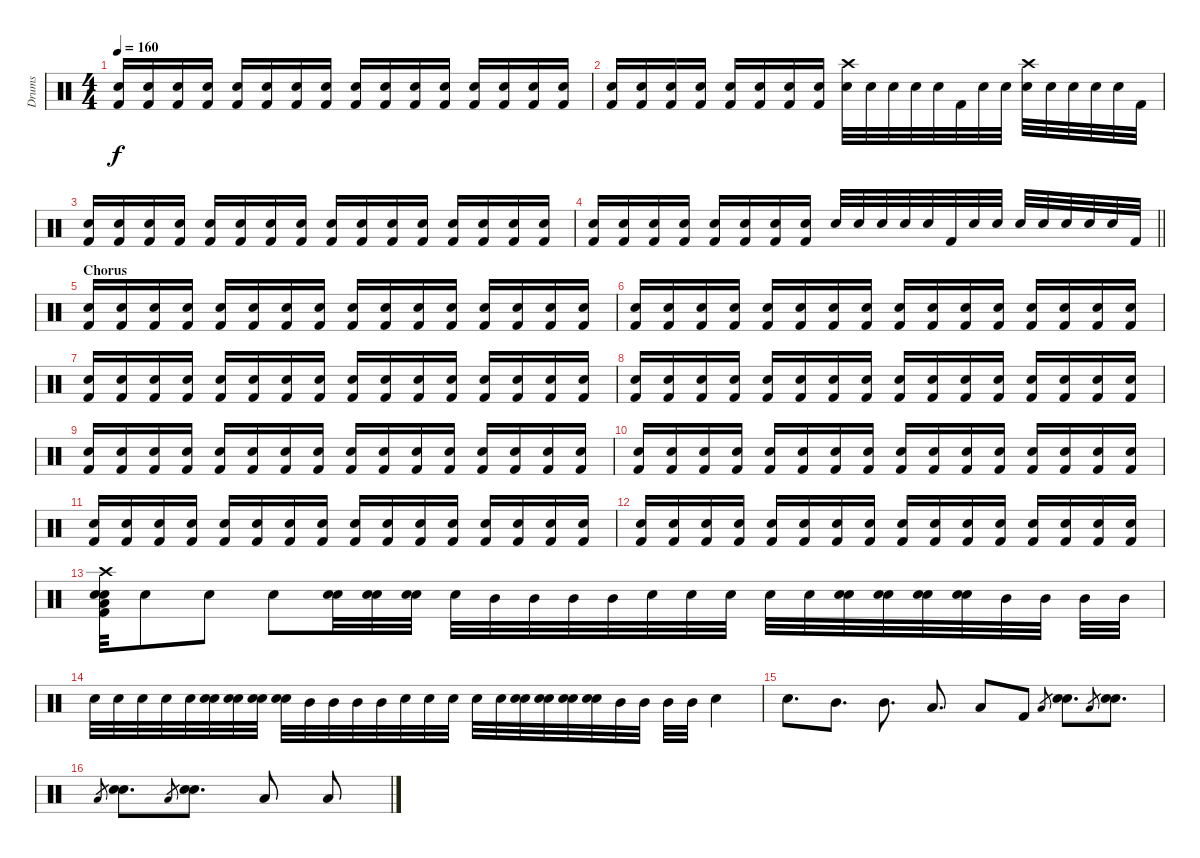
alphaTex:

\track ("Drums" "Drums") {instrument percussion}
\staff {score}
\articulation defaults
\ts (4 4)
\tempo 160
\clef neutral
\ks c
("Electric Snare (hit)" "Kick (hit) 2").16{dy f} ("Snare (hit) 2" "Kick (hit) 2").16 ("Electric Snare (hit)" "Kick (hit) 2").16 ("Snare (hit) 2" "Kick (hit) 2").16 ("Electric Snare (hit)" "Kick (hit) 2").16 ("Snare (hit) 2" "Kick (hit) 2").16 ("Electric Snare (hit)" "Kick (hit) 2").16 ("Snare (hit) 2" "Kick (hit) 2").16 ("Electric Snare (hit)" "Kick (hit) 2").16 ("Snare (hit) 2" "Kick (hit) 2").16 ("Electric Snare (hit)" "Kick (hit) 2").16 ("Snare (hit) 2" "Kick (hit) 2").16 ("Electric Snare (hit)" "Kick (hit) 2").16 ("Snare (hit) 2" "Kick (hit) 2").16 ("Electric Snare (hit)" "Kick (hit) 2").16 ("Snare (hit) 2" "Kick (hit) 2").16 |
("Electric Snare (hit)" "Kick (hit) 2").16 ("Snare (hit) 2" "Kick (hit) 2").16 ("Electric Snare (hit)" "Kick (hit) 2").16 ("Snare (hit) 2" "Kick (hit) 2").16 ("Electric Snare (hit)" "Kick (hit) 2").16 ("Snare (hit) 2" "Kick (hit) 2").16 ("Electric Snare (hit)" "Kick (hit) 2").16 ("Snare (hit) 2" "Kick (hit) 2").16 ("Crash high (hit)" "Snare (hit) 2").32 "Snare (hit) 2".32 "Snare (hit) 2".32 "Snare (hit)".32 "Snare (hit)".32 "Kick (hit) 2".32 "Snare (hit)".32 "Snare (hit)".32 ("Crash high (hit)" "Snare (hit) 2").32 "Snare (hit) 2".32 "Snare (hit) 2".32 "Snare (hit)".32 "Snare (hit)".32 "Kick (hit) 2".32 |
("Electric Snare (hit)" "Kick (hit) 2").16 ("Snare (hit) 2" "Kick (hit) 2").16 ("Electric Snare (hit)" "Kick (hit) 2").16 ("Snare (hit) 2" "Kick (hit) 2").16 ("Electric Snare (hit)" "Kick (hit) 2").16 ("Snare (hit) 2" "Kick (hit) 2").16 ("Electric Snare (hit)" "Kick (hit) 2").16 ("Snare (hit) 2" "Kick (hit) 2").16 ("Electric Snare (hit)" "Kick (hit) 2").16 ("Snare (hit) 2" "Kick (hit) 2").16 ("Electric Snare (hit)" "Kick (hit) 2").16 ("Snare (hit) 2" "Kick (hit) 2").16 ("Electric Snare (hit)" "Kick (hit) 2").16 ("Snare (hit) 2" "Kick (hit) 2").16 ("Electric Snare (hit)" "Kick (hit) 2").16 ("Snare (hit) 2" "Kick (hit) 2").16 |
\barLineRight lightlight
("Electric Snare (hit)" "Kick (hit) 2").16 ("Snare (hit) 2" "Kick (hit) 2").16 ("Electric Snare (hit)" "Kick (hit) 2").16 ("Snare (hit) 2" "Kick (hit) 2").16 ("Electric Snare (hit)" "Kick (hit) 2").16 ("Snare (hit) 2" "Kick (hit) 2").16 ("Electric Snare (hit)" "Kick (hit) 2").16 ("Snare (hit) 2" "Kick (hit) 2").16 "Snare (hit) 2".32 "Snare (hit) 2".32 "Snare (hit) 2".32 "Snare (hit)".32 "Snare (hit)".32 "Kick (hit) 2".32 "Snare (hit)".32 "Snare (hit)".32 "Snare (hit) 2".32 "Snare (hit) 2".32 "Snare (hit) 2".32 "Snare (hit)".32 "Snare (hit)".32 "Kick (hit) 2".32 |
\section ("" "Chorus")
("Electric Snare (hit)" "Kick (hit) 2").16 ("Snare (hit) 2" "Kick (hit) 2").16 ("Electric Snare (hit)" "Kick (hit) 2").16 ("Snare (hit) 2" "Kick (hit) 2").16 ("Electric Snare (hit)" "Kick (hit) 2").16 ("Snare (hit) 2" "Kick (hit) 2").16 ("Electric Snare (hit)" "Kick (hit) 2").16 ("Snare (hit) 2" "Kick (hit) 2").16 ("Electric Snare (hit)" "Kick (hit) 2").16 ("Snare (hit) 2" "Kick (hit) 2").16 ("Electric Snare (hit)" "Kick (hit) 2").16 ("Snare (hit) 2" "Kick (hit) 2").16 ("Electric Snare (hit)" "Kick (hit) 2").16 ("Snare (hit) 2" "Kick (hit) 2").16 ("Electric Snare (hit)" "Kick (hit) 2").16 ("Snare (hit) 2" "Kick (hit) 2").16 |
("Electric Snare (hit)" "Kick (hit) 2").16 ("Snare (hit) 2" "Kick (hit) 2").16 ("Electric Snare (hit)" "Kick (hit) 2").16 ("Snare (hit) 2" "Kick (hit) 2").16 ("Electric Snare (hit)" "Kick (hit) 2").16 ("Snare (hit) 2" "Kick (hit) 2").16 ("Electric Snare (hit)" "Kick (hit) 2").16 ("Snare (hit) 2" "Kick (hit) 2").16 ("Electric Snare (hit)" "Kick (hit) 2").16 ("Snare (hit) 2" "Kick (hit) 2").16 ("Electric Snare (hit)" "Kick (hit) 2").16 ("Snare (hit) 2" "Kick (hit) 2").16 ("Electric Snare (hit)" "Kick (hit) 2").16 ("Snare (hit) 2" "Kick (hit) 2").16 ("Electric Snare (hit)" "Kick (hit) 2").16 ("Snare (hit) 2" "Kick (hit) 2").16 |
("Electric Snare (hit)" "Kick (hit) 2").16 ("Snare (hit) 2" "Kick (hit) 2").16 ("Electric Snare (hit)" "Kick (hit) 2").16 ("Snare (hit) 2" "Kick (hit) 2").16 ("Electric Snare (hit)" "Kick (hit) 2").16 ("Snare (hit) 2" "Kick (hit) 2").16 ("Electric Snare (hit)" "Kick (hit) 2").16 ("Snare (hit) 2" "Kick (hit) 2").16 ("Electric Snare (hit)" "Kick (hit) 2").16 ("Snare (hit) 2" "Kick (hit) 2").16 ("Electric Snare (hit)" "Kick (hit) 2").16 ("Snare (hit) 2" "Kick (hit) 2").16 ("Electric Snare (hit)" "Kick (hit) 2").16 ("Snare (hit) 2" "Kick (hit) 2").16 ("Electric Snare (hit)" "Kick (hit) 2").16 ("Snare (hit) 2" "Kick (hit) 2").16 |
("Electric Snare (hit)" "Kick (hit) 2").16 ("Snare (hit) 2" "Kick (hit) 2").16 ("Electric Snare (hit)" "Kick (hit) 2").16 ("Snare (hit) 2" "Kick (hit) 2").16 ("Electric Snare (hit)" "Kick (hit) 2").16 ("Snare (hit) 2" "Kick (hit) 2").16 ("Electric Snare (hit)" "Kick (hit) 2").16 ("Snare (hit) 2" "Kick (hit) 2").16 ("Electric Snare (hit)" "Kick (hit) 2").16 ("Snare (hit) 2" "Kick (hit) 2").16 ("Electric Snare (hit)" "Kick (hit) 2").16 ("Snare (hit) 2" "Kick (hit) 2").16 ("Electric Snare (hit)" "Kick (hit) 2").16 ("Snare (hit) 2" "Kick (hit) 2").16 ("Electric Snare (hit)" "Kick (hit) 2").16 ("Snare (hit) 2" "Kick (hit) 2").16 |
("Electric Snare (hit)" "Kick (hit) 2").16 ("Snare (hit) 2" "Kick (hit) 2").16 ("Electric Snare (hit)" "Kick (hit) 2").16 ("Snare (hit) 2" "Kick (hit) 2").16 ("Electric Snare (hit)" "Kick (hit) 2").16 ("Snare (hit) 2" "Kick (hit) 2").16 ("Electric Snare (hit)" "Kick (hit) 2").16 ("Snare (hit) 2" "Kick (hit) 2").16 ("Electric Snare (hit)" "Kick (hit) 2").16 ("Snare (hit) 2" "Kick (hit) 2").16 ("Electric Snare (hit)" "Kick (hit) 2").16 ("Snare (hit) 2" "Kick (hit) 2").16 ("Electric Snare (hit)" "Kick (hit) 2").16 ("Snare (hit) 2" "Kick (hit) 2").16 ("Electric Snare (hit)" "Kick (hit) 2").16 ("Snare (hit) 2" "Kick (hit) 2").16 |
("Electric Snare (hit)" "Kick (hit) 2").16 ("Snare (hit) 2" "Kick (hit) 2").16 ("Electric Snare (hit)" "Kick (hit) 2").16 ("Snare (hit) 2" "Kick (hit) 2").16 ("Electric Snare (hit)" "Kick (hit) 2").16 ("Snare (hit) 2" "Kick (hit) 2").16 ("Electric Snare (hit)" "Kick (hit) 2").16 ("Snare (hit) 2" "Kick (hit) 2").16 ("Electric Snare (hit)" "Kick (hit) 2").16 ("Snare (hit) 2" "Kick (hit) 2").16 ("Electric Snare (hit)" "Kick (hit) 2").16 ("Snare (hit) 2" "Kick (hit) 2").16 ("Electric Snare (hit)" "Kick (hit) 2").16 ("Snare (hit) 2" "Kick (hit) 2").16 ("Electric Snare (hit)" "Kick (hit) 2").16 ("Snare (hit) 2" "Kick (hit) 2").16 |
("Electric Snare (hit)" "Kick (hit) 2").16 ("Snare (hit) 2" "Kick (hit) 2").16 ("Electric Snare (hit)" "Kick (hit) 2").16 ("Snare (hit) 2" "Kick (hit) 2").16 ("Electric Snare (hit)" "Kick (hit) 2").16 ("Snare (hit) 2" "Kick (hit) 2").16 ("Electric Snare (hit)" "Kick (hit) 2").16 ("Snare (hit) 2" "Kick (hit) 2").16 ("Electric Snare (hit)" "Kick (hit) 2").16 ("Snare (hit) 2" "Kick (hit) 2").16 ("Electric Snare (hit)" "Kick (hit) 2").16 ("Snare (hit) 2" "Kick (hit) 2").16 ("Electric Snare (hit)" "Kick (hit) 2").16 ("Snare (hit) 2" "Kick (hit) 2").16 ("Electric Snare (hit)" "Kick (hit) 2").16 ("Snare (hit) 2" "Kick (hit) 2").16 |
("Electric Snare (hit)" "Kick (hit) 2").16 ("Snare (hit) 2" "Kick (hit) 2").16 ("Electric Snare (hit)" "Kick (hit) 2").16 ("Snare (hit) 2" "Kick (hit) 2").16 ("Electric Snare (hit)" "Kick (hit) 2").16 ("Snare (hit) 2" "Kick (hit) 2").16 ("Electric Snare (hit)" "Kick (hit) 2").16 ("Snare (hit) 2" "Kick (hit) 2").16 ("Electric Snare (hit)" "Kick (hit) 2").16 ("Snare (hit) 2" "Kick (hit) 2").16 ("Electric Snare (hit)" "Kick (hit) 2").16 ("Snare (hit) 2" "Kick (hit) 2").16 ("Electric Snare (hit)" "Kick (hit) 2").16 ("Snare (hit) 2" "Kick (hit) 2").16 ("Electric Snare (hit)" "Kick (hit) 2").16 ("Snare (hit) 2" "Kick (hit) 2").16 |
("Kick (hit) 2" "Electric Snare (hit)" "Crash high (hit)" "Low Floor Tom (hit)" "Snare (hit)").32 "Snare (hit)".8 "Snare (hit)".8 "Snare (hit)".8 ("Snare (hit) 2" "Snare (hit)").32 ("Snare (hit) 2" "Snare (hit)").32 ("Snare (hit) 2" "Snare (hit)").32 "Snare (hit) 2".32 "Mid Tom (hit)".32 "Mid Tom (hit)".32 "Mid Tom (hit)".32 "Mid Tom (hit)".32 "Snare (hit)".32 "Snare (hit)".32 "Snare (hit)".32 "Snare (hit)".32 "Snare (hit)".32 ("Snare (hit) 2" "Snare (hit)").32 ("Snare (hit) 2" "Snare (hit)").32 ("Snare (hit) 2" "Snare (hit)").32 ("Snare (hit) 2" "Snare (hit)").32 "Mid Tom (hit)".32 "Mid Tom (hit)".32 "Mid Tom (hit)".32 "Mid Tom (hit)".32 |
"Snare (hit)".32 "Snare (hit)".32 "Snare (hit)".32 "Snare (hit)".32 "Snare (hit)".32 ("Snare (hit) 2" "Snare (hit)").32 ("Snare (hit) 2" "Snare (hit)").32 ("Snare (hit) 2" "Snare (hit)").32 ("Snare (hit) 2" "Snare (hit)").32 "Mid Tom (hit)".32 "Mid Tom (hit)".32 "Mid Tom (hit)".32 "Mid Tom (hit)".32 "Snare (hit)".32 "Snare (hit)".32 "Snare (hit)".32 "Snare (hit)".32 "Snare (hit)".32 ("Snare (hit) 2" "Snare (hit)").32 ("Snare (hit) 2" "Snare (hit)").32 ("Snare (hit) 2" "Snare (hit)").32 ("Snare (hit) 2" "Snare (hit)").32 "Mid Tom (hit)".32 "Mid Tom (hit)".32 "Mid Tom (hit)".32 "Mid Tom (hit)".32 "Electric Snare (hit)".4 |
"Electric Snare (hit)".8{d} "Mid Tom (hit)".8{d} "Mid Tom (hit)".8{d} "Low Tom (hit)".8{d} "Low Tom (hit)".8 "Kick (hit) 2".8 "Low Floor Tom (hit)".8{gr} ("Snare (hit) 2" "Electric Snare (hit)").8{d} "Low Floor Tom (hit)".8{gr} ("Snare (hit) 2" "Electric Snare (hit)").8{d} |
"Low Floor Tom (hit)".8{gr} ("Snare (hit) 2" "Electric Snare (hit)").8{d} "Low Floor Tom (hit)".8{gr} ("Snare (hit) 2" "Electric Snare (hit)").8{d} "Low Floor Tom (hit)".8 "Low Floor Tom (hit)".8
